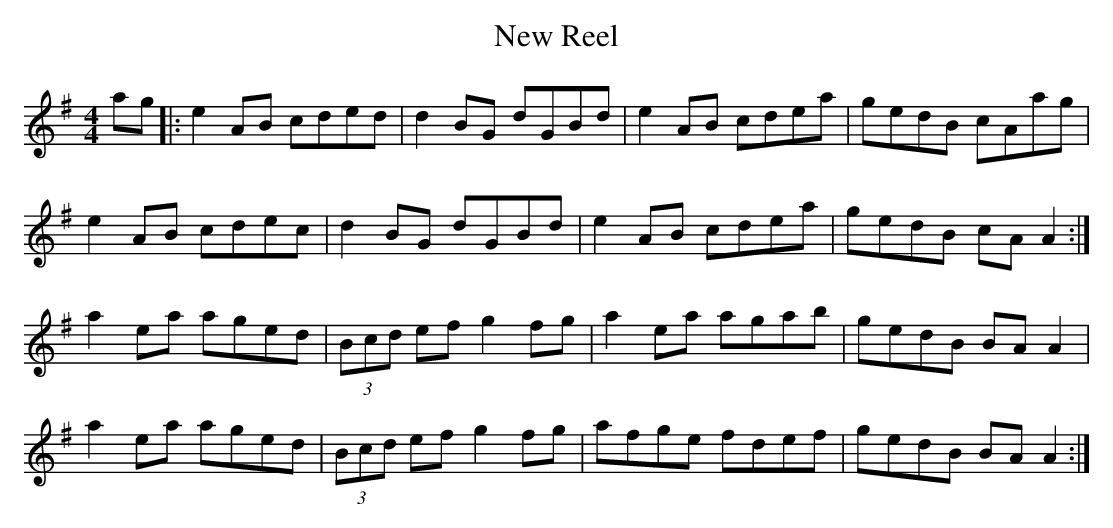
X:1
T: New Reel
M: 4/4
L: 1/8
K: Ador
ag |: e2 AB cded | d2 BG dGBd | e2 AB cdea | gedB cAag |
e2 AB cdec | d2 BG dGBd | e2 AB cdea | gedB cA A2 :|
a2 ea aged | (3Bcd ef g2 fg | a2 ea agab | gedB BA A2 |
a2 ea aged | (3Bcd ef g2 fg | afge fdef | gedB BA A2 :|
